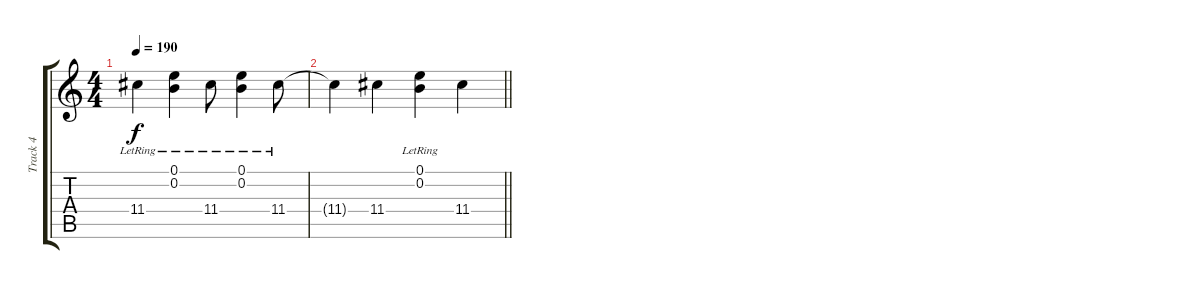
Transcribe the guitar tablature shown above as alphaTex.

\track ("Track 4" "Track 4") {instrument electricguitarmuted}
\staff {score tabs}
\tuning (E4 B3 G3 D3 A2 E2) {hide}
\ts (4 4)
\tempo 190
\clef g2
\ks c
11.4{lr}.4{dy f} (0.1{lr} 0.2{lr}).4 11.4{lr}.8 (0.1{lr} 0.2{lr}).4 11.4{lr}.8 |
\barLineRight lightlight
11.4{t}.4 11.4.4 (0.1{lr} 0.2{lr}).4 11.4.4
